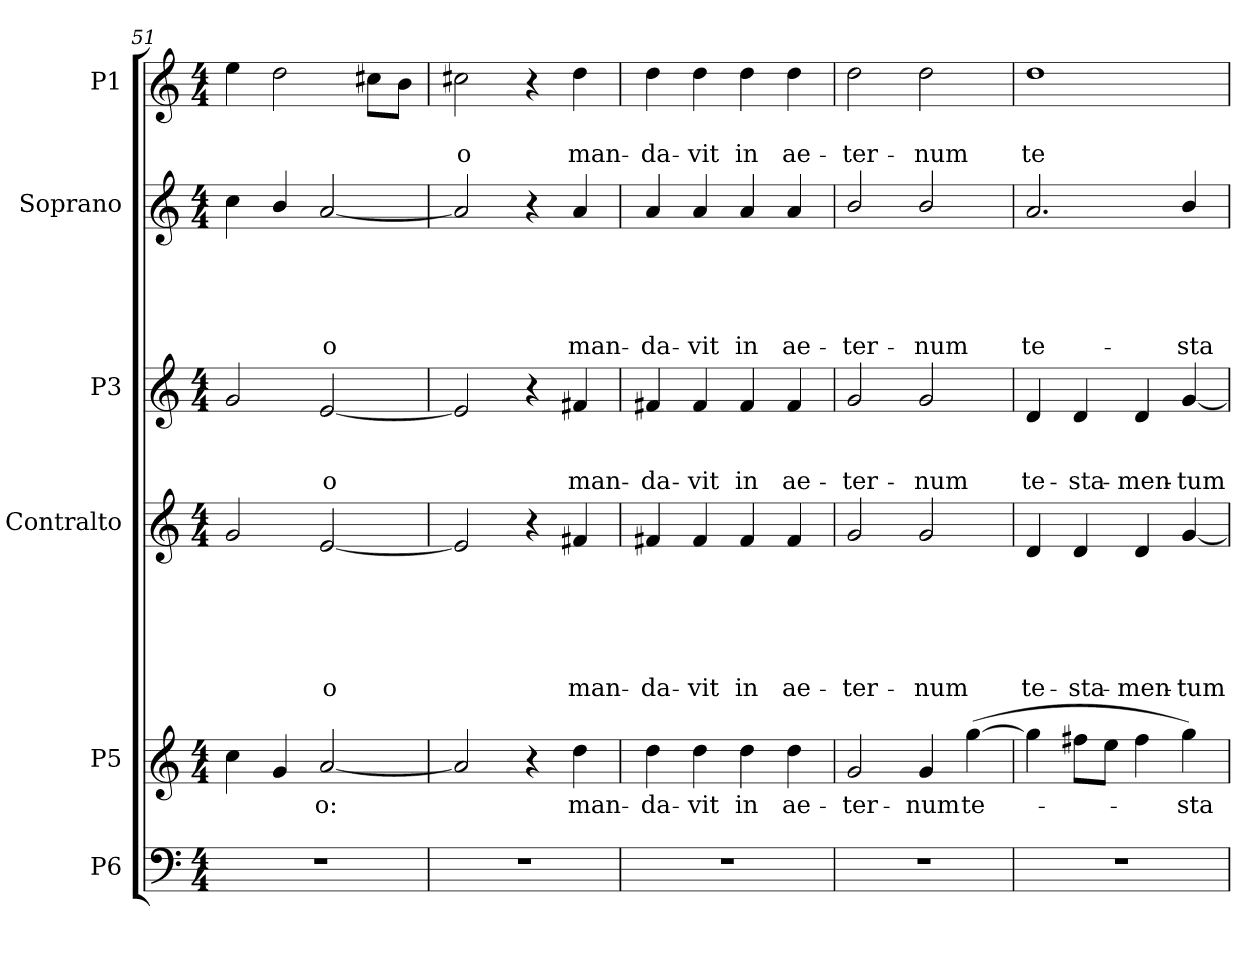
**kern	**kern	**text	**kern	**text	**text	**text	**text	**text	**text	**kern	**text	**text	**text	**kern	**text	**text	**text	**text	**text	**kern	**text	**text
*part6	*part5	*part5	*part4	*part4	*part4	*part4	*part4	*part4	*part4	*part3	*part3	*part3	*part3	*part2	*part2	*part2	*part2	*part2	*part2	*part1	*part1	*part1
*staff6	*staff5	*staff5	*staff4	*staff4	*staff4	*staff4	*staff4	*staff4	*staff4	*staff3	*staff3	*staff3	*staff3	*staff2	*staff2	*staff2	*staff2	*staff2	*staff2	*staff1	*staff1	*staff1
*I"P6	*I"P5	*	*I"Contralto	*	*	*	*	*	*	*I"P3	*	*	*	*I"Soprano	*	*	*	*	*	*I"P1	*	*
*	*	*	*I'Alto	*	*	*	*	*	*	*	*	*	*	*I'Sop.	*	*	*	*	*	*	*	*
*clefF4	*clefG2	*	*clefG2	*	*	*	*	*	*	*clefG2	*	*	*	*clefG2	*	*	*	*	*	*clefG2	*	*
*	*ITrd7c12	*	*	*	*	*	*	*	*	*	*	*	*	*	*	*	*	*	*	*	*	*
*k[]	*k[]	*	*k[]	*	*	*	*	*	*	*k[]	*	*	*	*k[]	*	*	*	*	*	*k[]	*	*
*C:	*C:	*	*C:	*	*	*	*	*	*	*C:	*	*	*	*C:	*	*	*	*	*	*C:	*	*
*M4/4	*M4/4	*	*M4/4	*	*	*	*	*	*	*M4/4	*	*	*	*M4/4	*	*	*	*	*	*M4/4	*	*
=51	=51	=51	=51	=51	=51	=51	=51	=51	=51	=51	=51	=51	=51	=51	=51	=51	=51	=51	=51	=51	=51	=51
1r	4c\	.	2g/	.	.	.	.	.	.	2g/	.	.	.	4cc\	.	.	.	.	.	4ee\	.	.
.	4G/	.	.	.	.	.	.	.	.	.	.	.	.	4b/	.	.	.	.	.	2dd\	.	.
!	!	!LO:LY:b	!	!	!	!	!	!	!LO:LY:b	!	!	!	!LO:LY:b	!	!	!	!	!	!LO:LY:b	!	!	!
.	[<2A/	-o:	[<2e/	.	.	.	.	.	-o	[<2e/	.	.	-o	[<2a/	.	.	.	.	-o	.	.	.
.	.	.	.	.	.	.	.	.	.	.	.	.	.	.	.	.	.	.	.	8cc#X\L	.	.
.	.	.	.	.	.	.	.	.	.	.	.	.	.	.	.	.	.	.	.	8b\J	.	.
!!LO:PB:g=z
=52	=52	=52	=52	=52	=52	=52	=52	=52	=52	=52	=52	=52	=52	=52	=52	=52	=52	=52	=52	=52	=52	=52
!	!	!	!	!	!	!	!	!	!	!	!	!	!	!	!	!	!	!	!	!	!	!LO:LY:b
1r	2A/]	.	2e/]	.	.	.	.	.	.	2e/]	.	.	.	2a/]	.	.	.	.	.	2cc#X\	.	-o
.	4r	.	4r	.	.	.	.	.	.	4r	.	.	.	4r	.	.	.	.	.	4r	.	.
!	!	!LO:LY:b	!	!	!	!	!	!	!LO:LY:b	!	!	!	!LO:LY:b	!	!	!	!	!	!LO:LY:b	!	!	!LO:LY:b
.	4d\	man-	4f#X/	.	.	.	.	.	man-	4f#X/	.	.	man-	4a/	.	.	.	.	man-	4dd\	.	man-
=53	=53	=53	=53	=53	=53	=53	=53	=53	=53	=53	=53	=53	=53	=53	=53	=53	=53	=53	=53	=53	=53	=53
!	!	!LO:LY:b	!	!	!	!	!	!	!LO:LY:b	!	!	!	!LO:LY:b	!	!	!	!	!	!LO:LY:b	!	!	!LO:LY:b
1r	4d\	-da-	4f#X/	.	.	.	.	.	-da-	4f#X/	.	.	-da-	4a/	.	.	.	.	-da-	4dd\	.	-da-
!	!	!LO:LY:b	!	!	!	!	!	!	!LO:LY:b	!	!	!	!LO:LY:b	!	!	!	!	!	!LO:LY:b	!	!	!LO:LY:b
.	4d\	-vit	4f#/	.	.	.	.	.	-vit	4f#/	.	.	-vit	4a/	.	.	.	.	-vit	4dd\	.	-vit
!	!	!LO:LY:b	!	!	!	!	!	!	!LO:LY:b	!	!	!	!LO:LY:b	!	!	!	!	!	!LO:LY:b	!	!	!LO:LY:b
.	4d\	in	4f#/	.	.	.	.	.	in	4f#/	.	.	in	4a/	.	.	.	.	in	4dd\	.	in
!	!	!LO:LY:b	!	!	!	!	!	!	!LO:LY:b	!	!	!	!LO:LY:b	!	!	!	!	!	!LO:LY:b	!	!	!LO:LY:b
.	4d\	ae-	4f#/	.	.	.	.	.	ae-	4f#/	.	.	ae-	4a/	.	.	.	.	ae-	4dd\	.	ae-
=54	=54	=54	=54	=54	=54	=54	=54	=54	=54	=54	=54	=54	=54	=54	=54	=54	=54	=54	=54	=54	=54	=54
!	!	!LO:LY:b	!	!	!	!	!	!	!LO:LY:b	!	!	!	!LO:LY:b	!	!	!	!	!	!LO:LY:b	!	!	!LO:LY:b
1r	2G/	-ter-	2g/	.	.	.	.	.	-ter-	2g/	.	.	-ter-	2b/	.	.	.	.	-ter-	2dd\	.	-ter-
!	!	!LO:LY:b	!	!	!	!	!	!	!LO:LY:b	!	!	!	!LO:LY:b	!	!	!	!	!	!LO:LY:b	!	!	!LO:LY:b
.	4G/	-num	2g/	.	.	.	.	.	-num	2g/	.	.	-num	2b/	.	.	.	.	-num	2dd\	.	-num
!	!	!LO:LY:b	!	!	!	!	!	!	!	!	!	!	!	!	!	!	!	!	!	!	!	!
.	(>[>4g\	te-	.	.	.	.	.	.	.	.	.	.	.	.	.	.	.	.	.	.	.	.
=55	=55	=55	=55	=55	=55	=55	=55	=55	=55	=55	=55	=55	=55	=55	=55	=55	=55	=55	=55	=55	=55	=55
!	!	!	!	!	!	!	!	!	!LO:LY:b	!	!	!	!LO:LY:b	!	!	!	!	!	!LO:LY:b	!	!	!LO:LY:b
1r	4g\]	.	4d/	.	.	.	.	.	te-	4d/	.	.	te-	2.a/	.	.	.	.	te-	1dd	.	te-
!	!	!	!	!	!	!	!	!	!LO:LY:b	!	!	!	!LO:LY:b	!	!	!	!	!	!	!	!	!
.	8f#X\L	.	4d/	.	.	.	.	.	-sta-	4d/	.	.	-sta-	.	.	.	.	.	.	.	.	.
.	8e\J	.	.	.	.	.	.	.	.	.	.	.	.	.	.	.	.	.	.	.	.	.
!	!	!	!	!	!	!	!	!	!LO:LY:b	!	!	!	!LO:LY:b	!	!	!	!	!	!	!	!	!
.	4f#\	.	4d/	.	.	.	.	.	-men-	4d/	.	.	-men-	.	.	.	.	.	.	.	.	.
!	!	!LO:LY:b	!	!	!	!	!	!	!LO:LY:b	!	!	!	!LO:LY:b	!	!	!	!	!	!LO:LY:b	!	!	!
.	4g\)	-sta-	[<4g/	.	.	.	.	.	-tum	[<4g/	.	.	-tum	4b/	.	.	.	.	-sta-	.	.	.
=	=	=	=	=	=	=	=	=	=	=	=	=	=	=	=	=	=	=	=	=	=	=
*-	*-	*-	*-	*-	*-	*-	*-	*-	*-	*-	*-	*-	*-	*-	*-	*-	*-	*-	*-	*-	*-	*-
